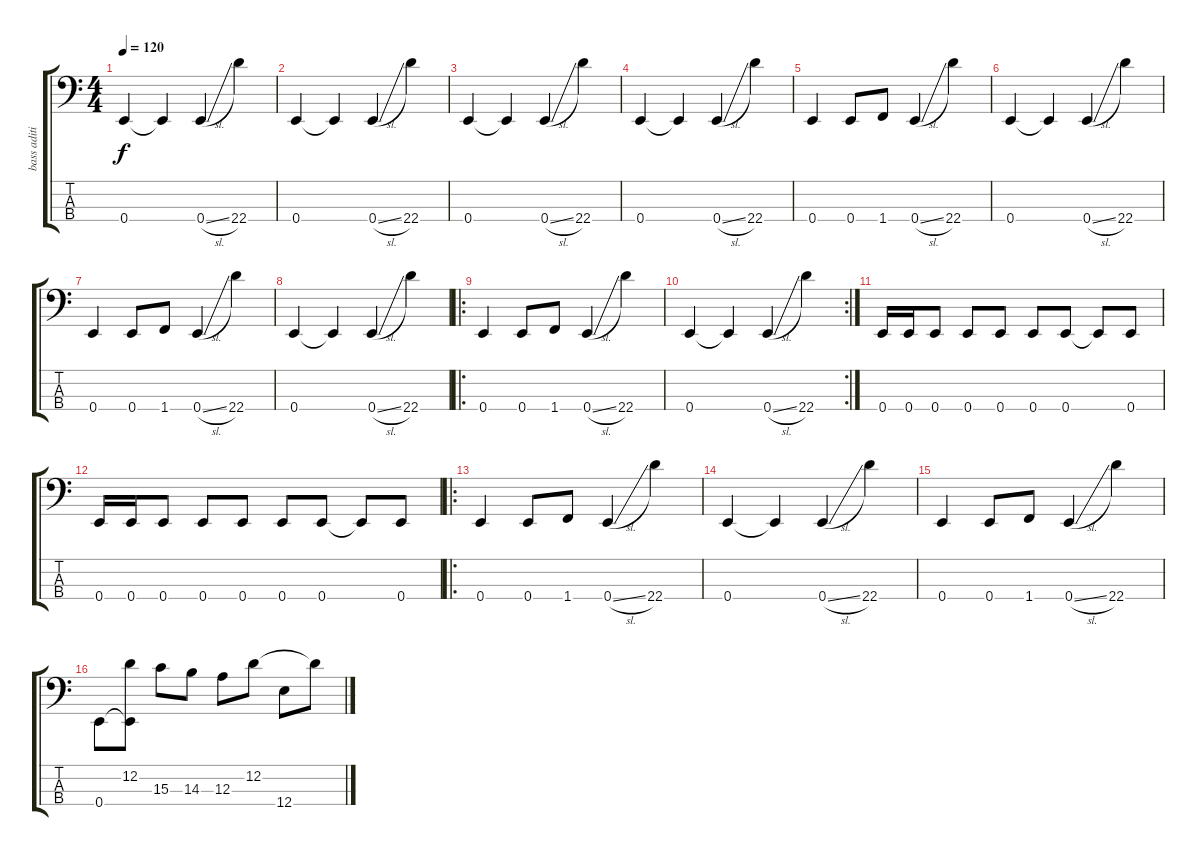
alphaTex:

\track ("bass aditionnelle" "bass aditi") {instrument slapbass2}
\staff {score tabs}
\tuning (G2 D2 A1 E1) {hide}
\ts (4 4)
\tempo 120
\clef f4
\ks c
0.4.4{dy f volume 16 instrument slapbass2} 0.4{t}.4 0.4{sl}.4 22.4.4 |
0.4.4{volume 16} 0.4{t}.4 0.4{sl}.4 22.4.4 |
0.4.4{volume 16} 0.4{t}.4 0.4{sl}.4 22.4.4 |
0.4.4{volume 16} 0.4{t}.4 0.4{sl}.4 22.4.4 |
0.4.4{volume 12} 0.4.8 1.4.8 0.4{sl}.4 22.4.4 |
0.4.4 0.4{t}.4 0.4{sl}.4 22.4.4 |
0.4.4 0.4.8 1.4.8 0.4{sl}.4 22.4.4 |
0.4.4 0.4{t}.4 0.4{sl}.4 22.4.4 |
\ro
0.4.4 0.4.8 1.4.8 0.4{sl}.4 22.4.4 |
\rc 2
0.4.4 0.4{t}.4 0.4{sl}.4 22.4.4 |
0.4.16{volume 16} 0.4.16 0.4.8 0.4.8 0.4.8 0.4.8 0.4.8 0.4{t}.8 0.4.8 |
0.4.16 0.4.16 0.4.8 0.4.8 0.4.8 0.4.8 0.4.8 0.4{t}.8 0.4.8 |
\ro
0.4.4 0.4.8 1.4.8 0.4{sl}.4 22.4.4 |
0.4.4 0.4{t}.4 0.4{sl}.4 22.4.4 |
0.4.4 0.4.8 1.4.8 0.4{sl}.4 22.4.4 |
0.4.8 (12.2 0.4{t}).8 15.3.8 14.3.8 12.3.8 12.2.8 12.4.8 12.2{t}.8
